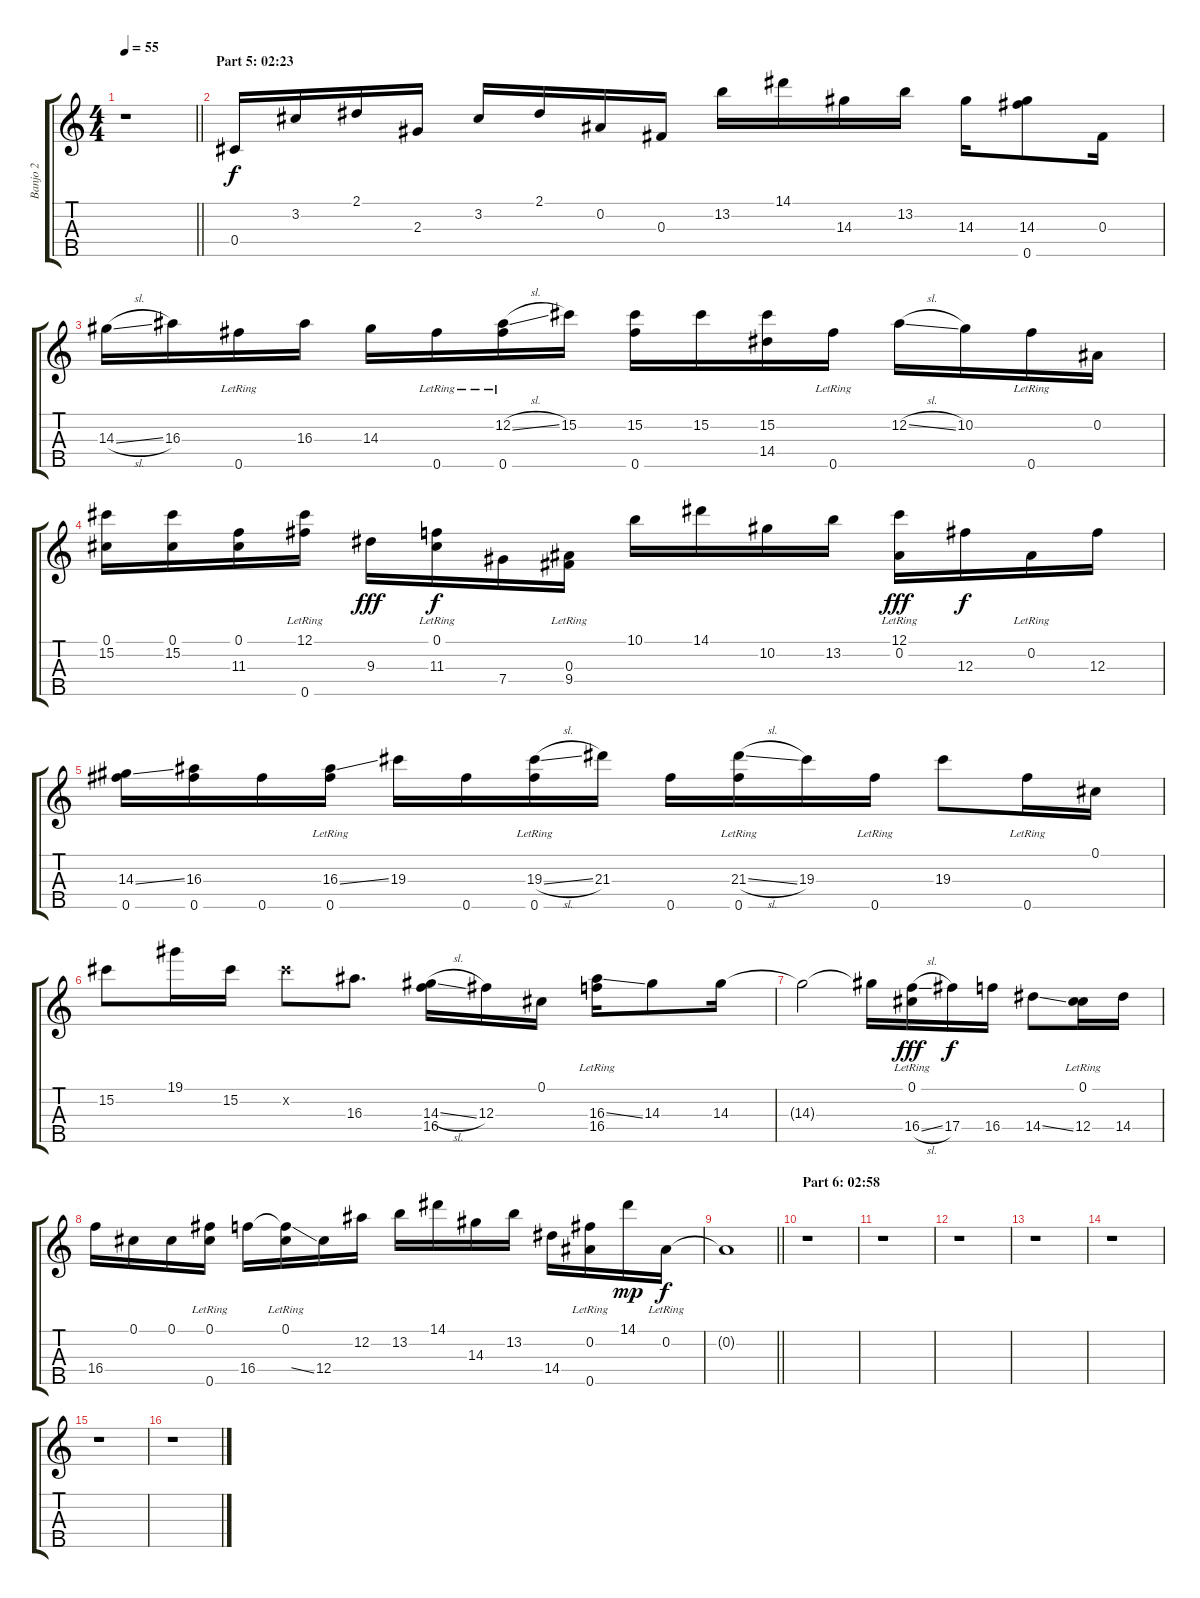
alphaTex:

\track ("Banjo 2" "Banjo 2") {instrument banjo}
\staff {score tabs}
\tuning (Db4 Bb3 Gb3 Db3 Gb4) {hide}
\displaytranspose 12
\ts (4 4)
\tempo 55
\clef g2
\barLineRight lightlight
\ks c
r.1{dy f} |
\section ("" "Part 5: 02:23")
0.4.16{volume 2} 3.2.16{volume 6} 2.1.16 2.3.16 3.2.16 2.1.16 0.2.16 0.3.16 13.2.16 14.1.16 14.3.16 13.2.16 14.3.16 (14.3 0.5).8 0.3.16 |
14.3{sl}.16 16.3.16 0.5{lr}.16 16.3.16 14.3.16 0.5{lr}.16 (12.2{sl} 0.5{lr}).16 15.2.16 (15.2 0.5).16 15.2.16 (15.2 14.4).16 0.5{lr}.16 12.2{sl}.16 10.2.16 0.5{lr}.16 0.2.16 |
(0.1 15.2).16 (0.1 15.2).16 (0.1 11.3).16 (12.1 0.5{lr}).16 9.3.16{dy fff} (0.1{lr} 11.3).16{dy f} 7.4.16 (0.3{lr} 9.4).16 10.1.16 14.1.16 10.2.16 13.2.16 (12.1 0.2{lr}).16{dy fff} 12.3.16{dy f} 0.2{lr}.16 12.3.16 |
(14.3{ss} 0.5).16 (16.3 0.5).16 0.5.16 (16.3{ss} 0.5{lr}).16 19.3.16 0.5.16 (19.3{sl} 0.5{lr}).16 21.3.16 0.5.16 (21.3{sl} 0.5{lr}).16 19.3.16 0.5{lr}.16 19.3.8 0.5{lr}.16 0.1.16 |
15.2.8 19.1.16 15.2.16 15.2{x}.8 16.3.8{d} (14.3{sl} 16.4).16 12.3.16 0.1.16 (16.3{ss} 16.4{lr}).16 14.3.8 14.3.16 |
14.3{t}.2 14.3{t}.16 (0.1{lr} 16.4{sl}).16{dy fff} 17.4.16{dy f} 16.4.16 14.4{ss}.8 (0.1{lr} 12.4).16 14.4.16 |
16.4.16{volume 2} 0.1.16 0.1.16 (0.1{lr} 0.5{lr}).16 16.4.16 (0.1{lr} 16.4{ss t}).16 12.4.16 12.2.16 13.2.16 14.1.16 14.3.16 13.2.16 14.4.16 (0.2{lr} 0.5{lr}).16 14.1.16{dy mp} 0.2{lr}.16{dy f} |
\barLineRight lightlight
0.2{t}.1 |
\section ("" "Part 6: 02:58")
r.1 |
r.1 |
r.1 |
r.1 |
r.1 |
r.1 |
r.1
